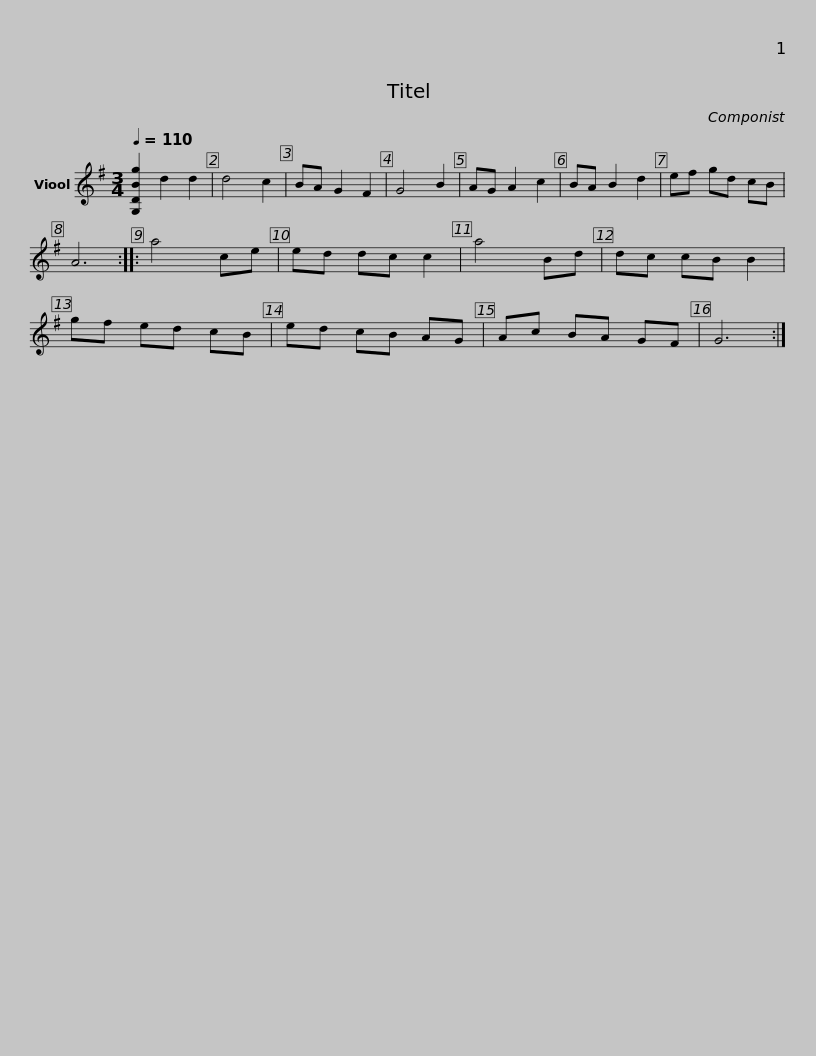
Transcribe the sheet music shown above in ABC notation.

X:1
L:1/8
Q:1/4=110
M:3/4
I:linebreak $
K:G
V:1 treble
V:1
 [G,DBg]2 d2 d2 | d4 c2 | BA G2 F2 | G4 B2 | AG A2 c2 | %5
 BA B2 d2 | ef gd cB | A6 ::$ a4 ce | ed dc c2 | %10
 a4 Bd | dc cB B2 | gf ed cB | ed cB AG | Ac BA GF | %15
 G6 :| %16
